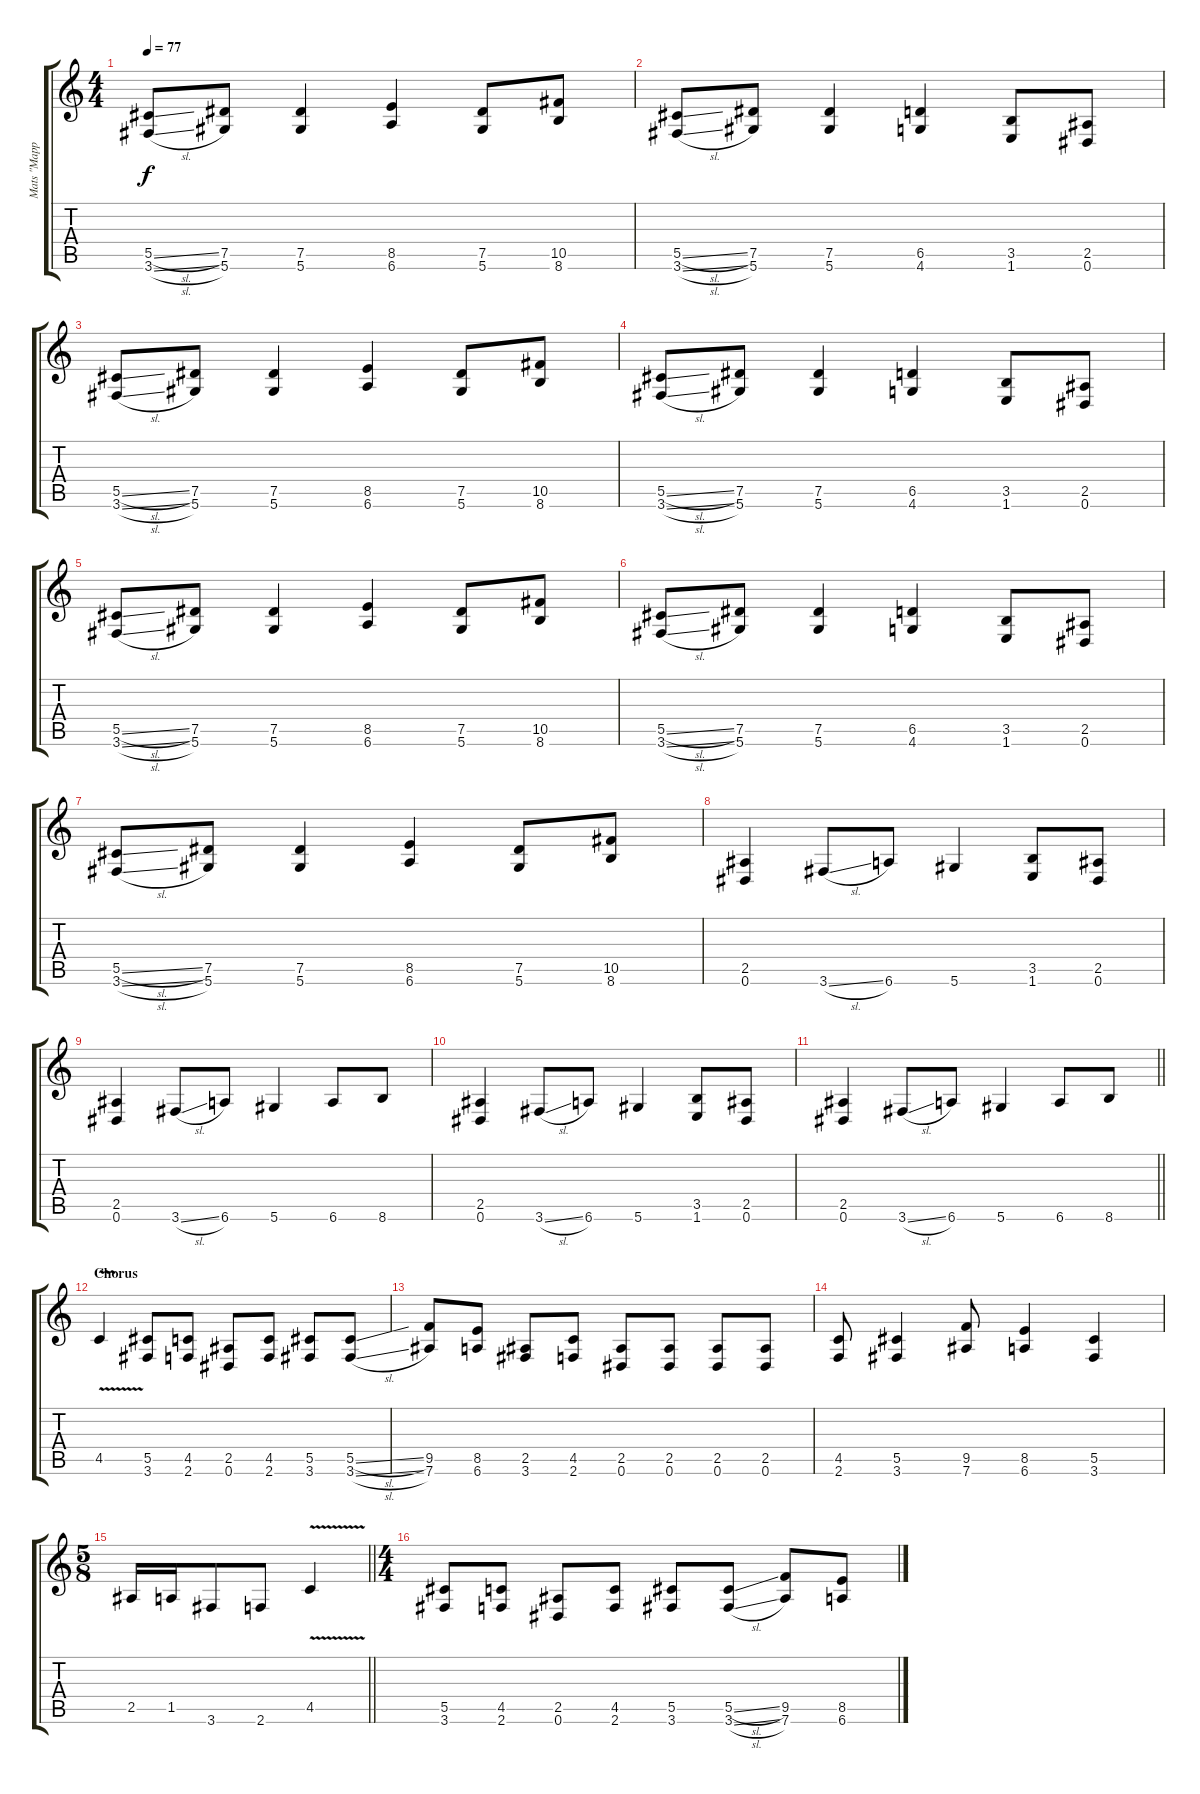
\track ("Mats \"Mappe\" Björkman" "Mats \"Mapp") {instrument overdrivenguitar}
\staff {score tabs}
\tuning (Eb4 Bb3 Gb3 Db3 Ab2 Eb2) {hide}
\ts (4 4)
\tempo 77
\clef g2
\ks c
(5.5{sl} 3.6{sl}).8{dy f} (7.5 5.6).8 (7.5 5.6).4 (8.5 6.6).4 (7.5 5.6).8 (10.5 8.6).8 |
(5.5{sl} 3.6{sl}).8 (7.5 5.6).8 (7.5 5.6).4 (6.5 4.6).4 (3.5 1.6).8 (2.5 0.6).8 |
(5.5{sl} 3.6{sl}).8 (7.5 5.6).8 (7.5 5.6).4 (8.5 6.6).4 (7.5 5.6).8 (10.5 8.6).8 |
(5.5{sl} 3.6{sl}).8 (7.5 5.6).8 (7.5 5.6).4 (6.5 4.6).4 (3.5 1.6).8 (2.5 0.6).8 |
(5.5{sl} 3.6{sl}).8 (7.5 5.6).8 (7.5 5.6).4 (8.5 6.6).4 (7.5 5.6).8 (10.5 8.6).8 |
(5.5{sl} 3.6{sl}).8 (7.5 5.6).8 (7.5 5.6).4 (6.5 4.6).4 (3.5 1.6).8 (2.5 0.6).8 |
(5.5{sl} 3.6{sl}).8 (7.5 5.6).8 (7.5 5.6).4 (8.5 6.6).4 (7.5 5.6).8 (10.5 8.6).8 |
(2.5 0.6).4 3.6{sl}.8 6.6.8 5.6.4 (3.5 1.6).8 (2.5 0.6).8 |
(2.5 0.6).4 3.6{sl}.8 6.6.8 5.6.4 6.6.8 8.6.8 |
(2.5 0.6).4 3.6{sl}.8 6.6.8 5.6.4 (3.5 1.6).8 (2.5 0.6).8 |
\barLineRight lightlight
(2.5 0.6).4 3.6{sl}.8 6.6.8 5.6.4 6.6.8 8.6.8 |
\section ("" "Chorus")
4.5{v}.4 (5.5 3.6).8 (4.5 2.6).8 (2.5 0.6).8 (4.5 2.6).8 (5.5 3.6).8 (5.5{sl} 3.6{sl}).8 |
(9.5 7.6).8 (8.5 6.6).8 (2.5 3.6).8 (4.5 2.6).8 (2.5 0.6).8 (2.5 0.6).8 (2.5 0.6).8 (2.5 0.6).8 |
(4.5 2.6).8 (5.5 3.6).4 (9.5 7.6).8 (8.5 6.6).4 (5.5 3.6).4 |
\ts (5 8)
\barLineRight lightlight
2.5.16 1.5.16 3.6.8 2.6.8 4.5{v}.4 |
\ts (4 4)
(5.5 3.6).8 (4.5 2.6).8 (2.5 0.6).8 (4.5 2.6).8 (5.5 3.6).8 (5.5{sl} 3.6{sl}).8 (9.5 7.6).8 (8.5 6.6).8
